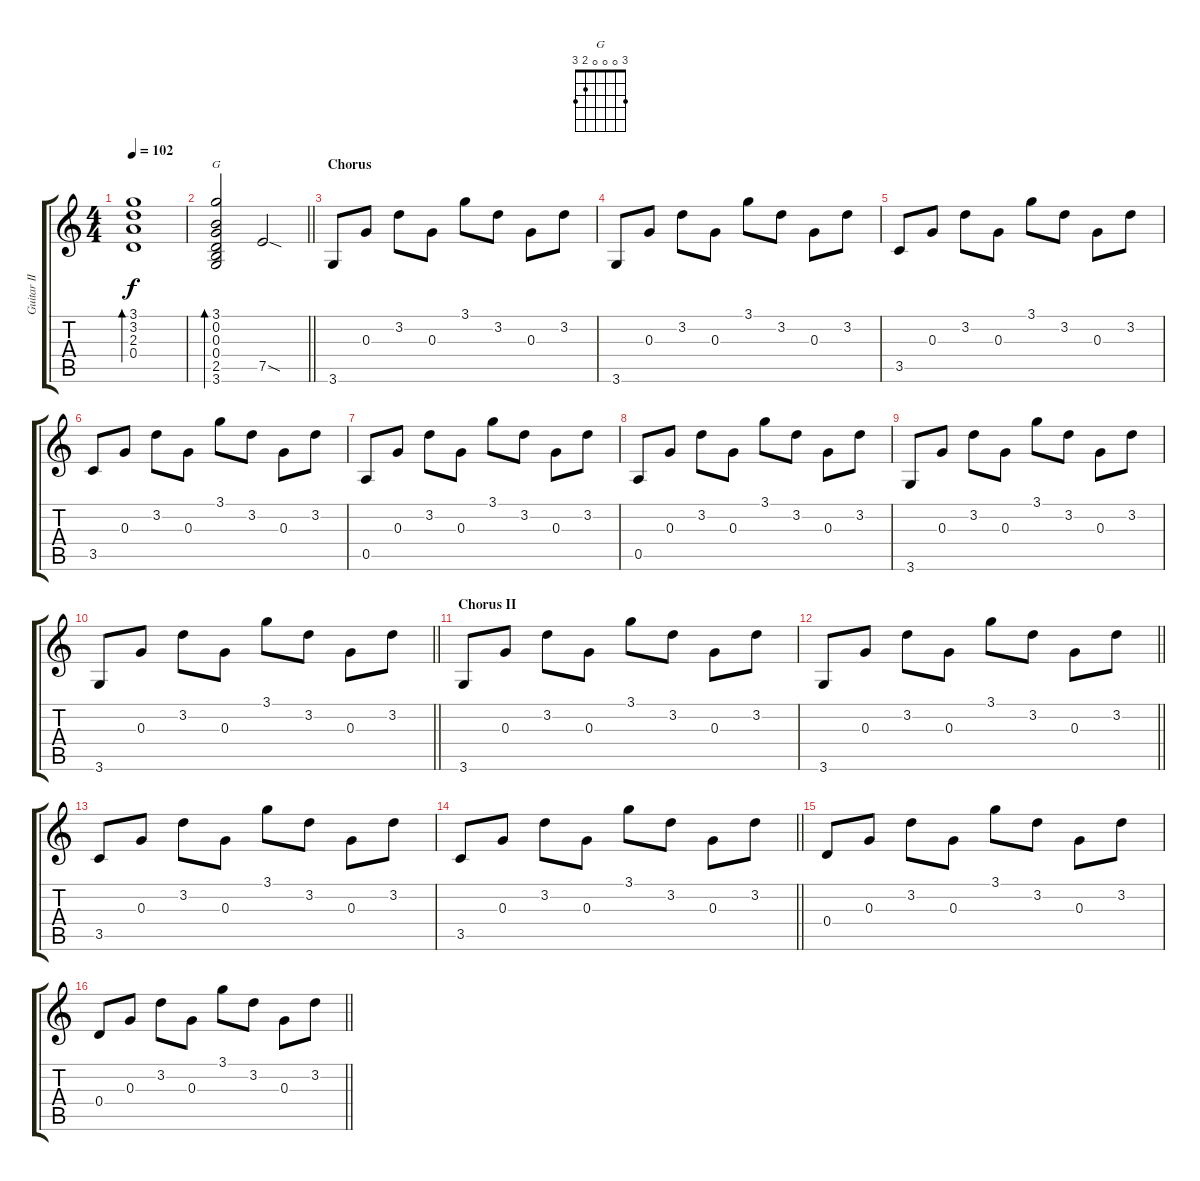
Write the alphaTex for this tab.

\track ("Guitar II" "Guitar II") {instrument acousticguitarsteel}
\staff {score tabs}
\tuning (E4 B3 G3 D3 A2 E2) {hide}
\chord ("G" 3 0 0 0 2 3)
\ts (4 4)
\tempo 102
\clef g2
\ks c
(3.1 3.2 2.3 0.4).1{bd 240 dy f} |
\barLineRight lightlight
(3.1 0.2 0.3 0.4 2.5 3.6).2{bd 240 ch "G"} 7.5{sod}.2 |
\section ("" "Chorus")
3.6.8 0.3.8 3.2.8 0.3.8 3.1.8 3.2.8 0.3.8 3.2.8 |
3.6.8 0.3.8 3.2.8 0.3.8 3.1.8 3.2.8 0.3.8 3.2.8 |
3.5.8 0.3.8 3.2.8 0.3.8 3.1.8 3.2.8 0.3.8 3.2.8 |
3.5.8 0.3.8 3.2.8 0.3.8 3.1.8 3.2.8 0.3.8 3.2.8 |
0.5.8 0.3.8 3.2.8 0.3.8 3.1.8 3.2.8 0.3.8 3.2.8 |
0.5.8 0.3.8 3.2.8 0.3.8 3.1.8 3.2.8 0.3.8 3.2.8 |
3.6.8 0.3.8 3.2.8 0.3.8 3.1.8 3.2.8 0.3.8 3.2.8 |
\barLineRight lightlight
3.6.8 0.3.8 3.2.8 0.3.8 3.1.8 3.2.8 0.3.8 3.2.8 |
\section ("" "Chorus II")
3.6.8 0.3.8 3.2.8 0.3.8 3.1.8 3.2.8 0.3.8 3.2.8 |
\barLineRight lightlight
3.6.8 0.3.8 3.2.8 0.3.8 3.1.8 3.2.8 0.3.8 3.2.8 |
3.5.8 0.3.8 3.2.8 0.3.8 3.1.8 3.2.8 0.3.8 3.2.8 |
\barLineRight lightlight
3.5.8 0.3.8 3.2.8 0.3.8 3.1.8 3.2.8 0.3.8 3.2.8 |
0.4.8 0.3.8 3.2.8 0.3.8 3.1.8 3.2.8 0.3.8 3.2.8 |
\barLineRight lightlight
0.4.8 0.3.8 3.2.8 0.3.8 3.1.8 3.2.8 0.3.8 3.2.8
